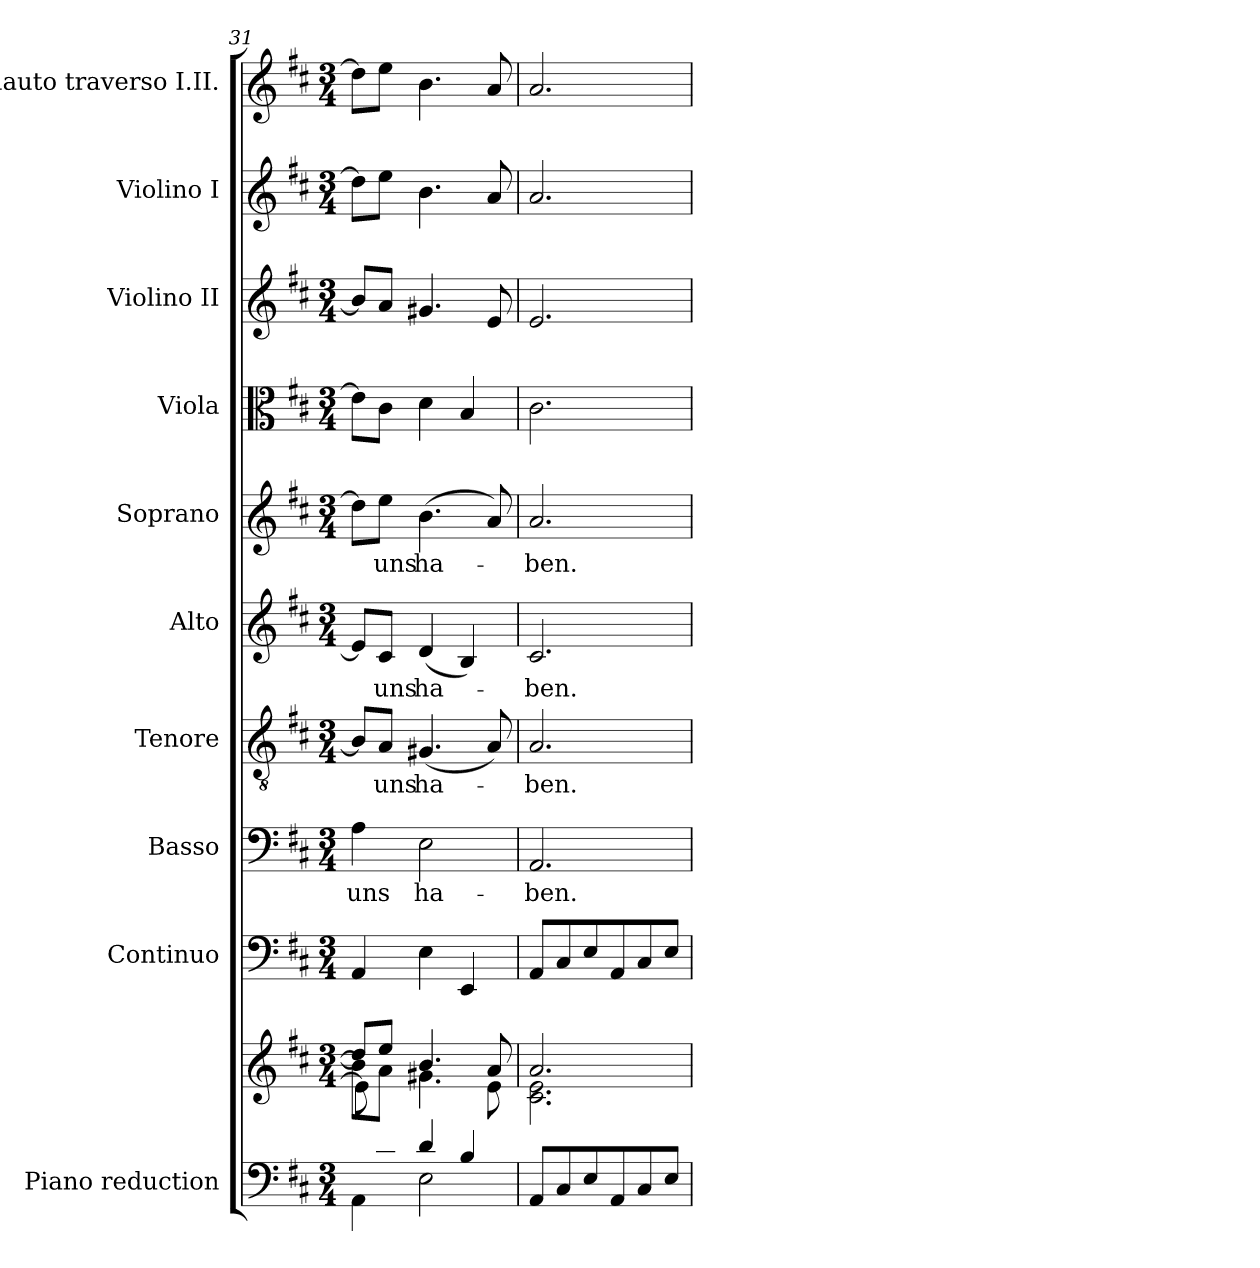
**kern	**kern	**kern	**kern	**text	**kern	**text	**kern	**text	**kern	**text	**kern	**kern	**kern	**kern
*part10	*part10	*part9	*part8	*part8	*part7	*part7	*part6	*part6	*part5	*part5	*part4	*part3	*part2	*part1
*staff11	*staff10	*staff9	*staff8	*staff8	*staff7	*staff7	*staff6	*staff6	*staff5	*staff5	*staff4	*staff3	*staff2	*staff1
*I"Piano reduction	*	*I"Continuo	*I"Basso	*	*I"Tenore	*	*I"Alto	*	*I"Soprano	*	*I"Viola	*I"Violino II	*I"Violino I	*I"Flauto traverso I.II.
*I'Pno	*	*	*	*	*	*	*	*	*	*	*I'Vla	*I'Vln	*I'Vln	*I'Fl
*clefF4	*clefG2	*clefF4	*clefF4	*	*clefGv2	*	*clefG2	*	*clefG2	*	*clefC3	*clefG2	*clefG2	*clefG2
*k[f#c#]	*k[f#c#]	*k[f#c#]	*k[f#c#]	*	*k[f#c#]	*	*k[f#c#]	*	*k[f#c#]	*	*k[f#c#]	*k[f#c#]	*k[f#c#]	*k[f#c#]
*M3/4	*M3/4	*M3/4	*M3/4	*	*M3/4	*	*M3/4	*	*M3/4	*	*M3/4	*M3/4	*M3/4	*M3/4
=31	=31	=31	=31	=31	=31	=31	=31	=31	=31	=31	=31	=31	=31	=31
*^	*^	*	*	*	*	*	*	*	*	*	*	*	*	*
*	*	*	*^	*	*	*	*	*	*	*	*	*	*	*	*	*
!	!	!	!	!	!	!	!LO:LY:b	!	!	!	!	!	!	!	!	!	!
8ryy	4AA\	8dd/L]	8b\L]	8e\L]	4AA/	4A\	uns	8B/L]	.	8e/L]	.	8dd\L]	.	8e\L]	8b/L]	8dd\L]	8dd\L]
!	!	!	!	!	!	!	!	!	!LO:LY:b	!	!LO:LY:b	!	!LO:LY:b	!	!	!	!
8c#/J	.	8ee/J	8a\J	2ryy	.	.	.	8A/J	uns	8c#/J	uns	8ee\J	uns	8c#\J	8a/J	8ee\J	8ee\J
!	!	!	!	!	!	!	!LO:LY:b	!	!LO:LY:b	!	!LO:LY:b	!	!LO:LY:b	!	!	!	!
4d/	2E\	4.b/	4.g#X\	.	4E\	2E\	ha-	(4.G#X/	ha-	(4d/	ha-	(4.b\	ha-	4d\	4.g#X/	4.b\	4.b\
4B/	.	.	.	.	4EE/	.	.	.	.	4B/)	.	.	.	4B/	.	.	.
.	.	8a/	8e\	8ryy	.	.	.	8A/)	.	.	.	8a/)	.	.	8e/	8a/	8a/
*v	*v	*	*	*	*	*	*	*	*	*	*	*	*	*	*	*	*
!!LO:PB:g=z
=32	=32	=32	=32	=32	=32	=32	=32	=32	=32	=32	=32	=32	=32	=32	=32	=32
!	!	!	!	!	!	!LO:LY:b	!	!LO:LY:b	!	!LO:LY:b	!	!LO:LY:b	!	!	!	!
*	*	*v	*v	*	*	*	*	*	*	*	*	*	*	*	*	*
8AA/L	2.a/	2.c#\ 2.e\	8AA/L	2.AA/	-ben.	2.A/	-ben.	2.c#/	-ben.	2.a/	-ben.	2.c#\	2.e/	2.a/	2.a/
8C#/	.	.	8C#/	.	.	.	.	.	.	.	.	.	.	.	.
8E/	.	.	8E/	.	.	.	.	.	.	.	.	.	.	.	.
8AA/	.	.	8AA/	.	.	.	.	.	.	.	.	.	.	.	.
8C#/	.	.	8C#/	.	.	.	.	.	.	.	.	.	.	.	.
8E/J	.	.	8E/J	.	.	.	.	.	.	.	.	.	.	.	.
*	*v	*v	*	*	*	*	*	*	*	*	*	*	*	*	*
=	=	=	=	=	=	=	=	=	=	=	=	=	=	=
*-	*-	*-	*-	*-	*-	*-	*-	*-	*-	*-	*-	*-	*-	*-
